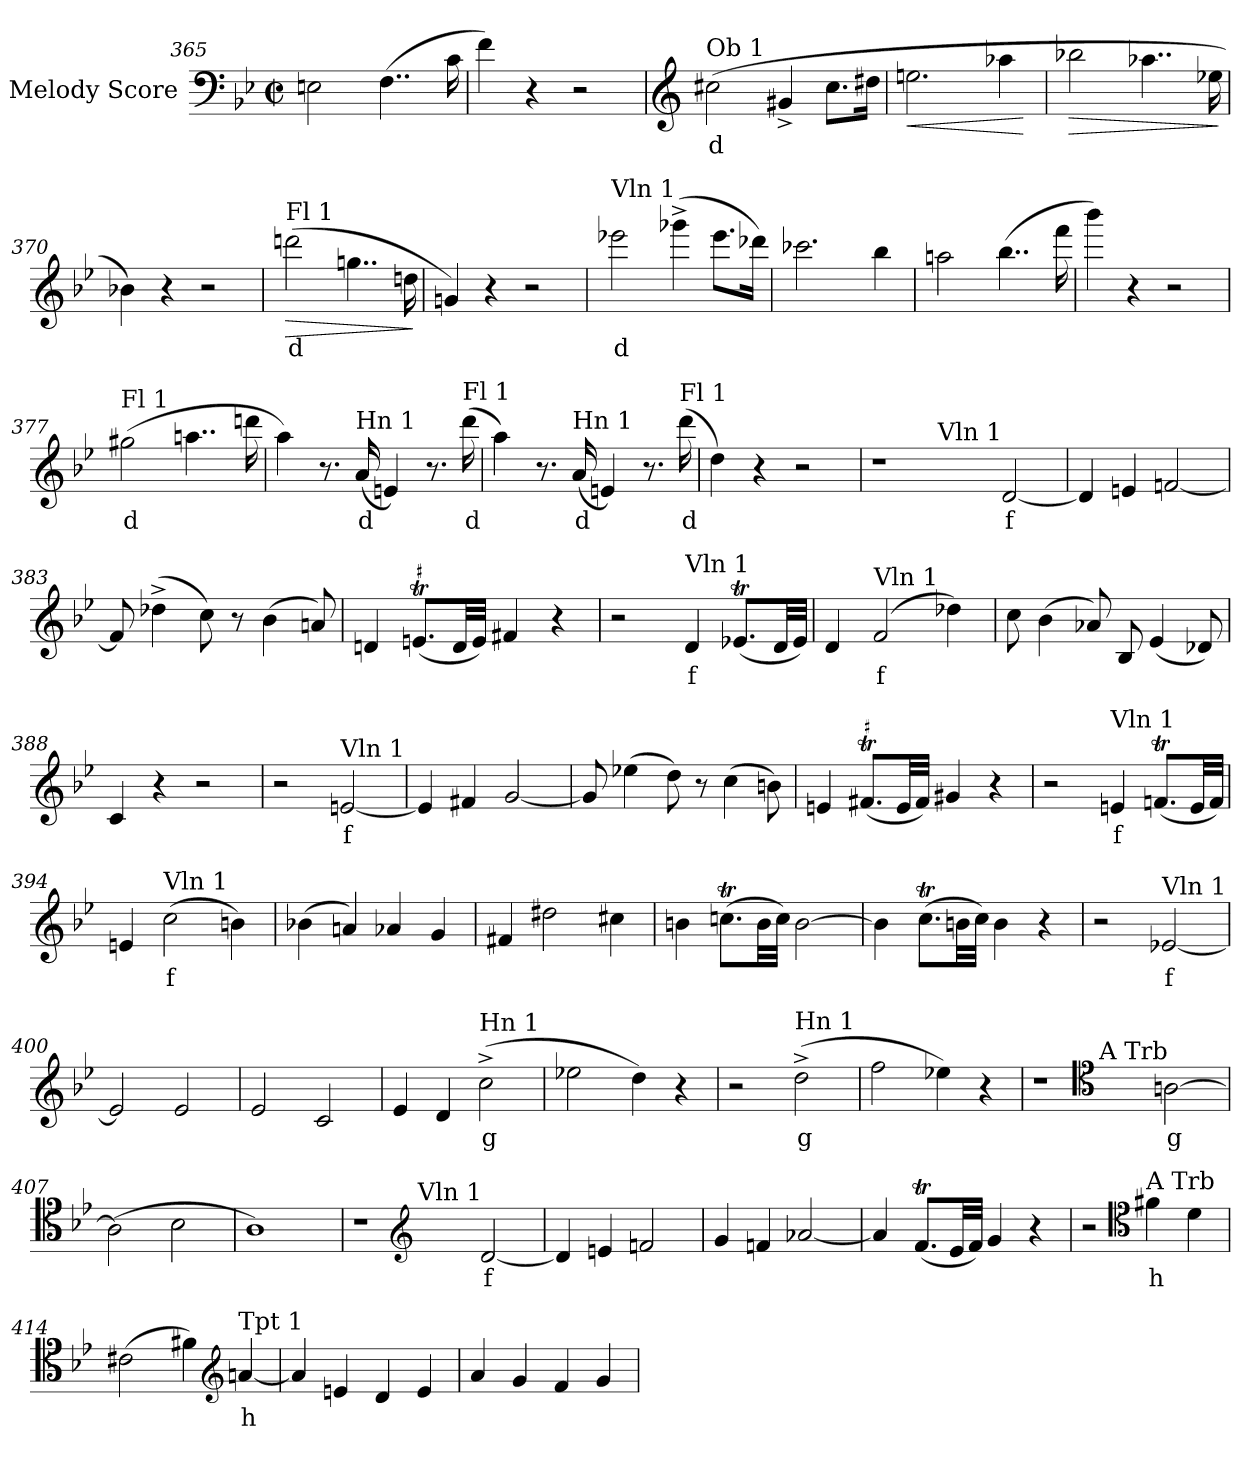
**kern	**text	**dynam
*part1	*part1	*part1
*staff1	*staff1	*staff1
*I"Melody Score	*	*
*clefF4	*	*
*k[b-e-]	*	*
*M2/2	*	*
*met(c|)	*	*
=365	=365	=365
2En\	.	.
(4..F\	.	.
16c\	.	.
=366	=366	=366
4f\)	.	.
4r	.	.
2r	.	.
=367	=367	=367
*clefG2	*	*
!LO:TX:a:t=Ob 1	!	!
!	!LO:LY:b:color=#FF0000	!
(2cc#X\	d	.
4g#X^/	.	.
8.cc#\L	.	.
16dd#X\Jk	.	.
=368	=368	=368
!	!	!LO:HP:b
2.een\	.	<
4aa-X\	.	.
.	.	[
=369	=369	=369
!	!	!LO:HP:b
2bb-X\	.	>
4..aa-X\	.	.
16ee-X\	.	.
.	.	]
=370	=370	=370
4b-X\)	.	.
4r	.	.
2r	.	.
=371	=371	=371
!LO:TX:a:t=Fl 1	!	!
!	!LO:LY:b:color=#FF0000	!LO:HP:b
(2dddn\	d	>
4..ggn\	.	.
16ddn\	.	.
.	.	]
=372	=372	=372
4gn/)	.	.
4r	.	.
2r	.	.
=373	=373	=373
!LO:TX:a:t=Vln 1	!	!
!	!LO:LY:b:color=#FF0000	!
2eee-X\	d	.
(4ggg-X^\	.	.
8.eee-\L	.	.
16ddd-X\Jk)	.	.
=374	=374	=374
2.ccc-X\	.	.
4bb-\	.	.
=375	=375	=375
2aan\	.	.
(4..bb-\	.	.
16fff\	.	.
=376	=376	=376
4bbb-\)	.	.
4r	.	.
2r	.	.
=377	=377	=377
!LO:TX:a:t=Fl 1	!	!
!	!LO:LY:b:color=#FF0000	!
(2gg#X\	d	.
4..aan\	.	.
16dddn\	.	.
=378	=378	=378
4aa\)	.	.
8.r	.	.
!LO:TX:a:t=Hn 1	!	!
!	!LO:LY:b:color=#FF0000	!
(16a/	d	.
4e/)	.	.
8.r	.	.
!LO:TX:a:t=Fl 1	!	!
!	!LO:LY:b:color=#FF0000	!
(16ddd\	d	.
=379	=379	=379
4aa\)	.	.
8.r	.	.
!LO:TX:a:t=Hn 1	!	!
!	!LO:LY:b:color=#FF0000	!
(16a/	d	.
4e/)	.	.
8.r	.	.
!LO:TX:a:t=Fl 1	!	!
!	!LO:LY:b:color=#FF0000	!
(16ddd\	d	.
=380	=380	=380
4dd\)	.	.
4r	.	.
2r	.	.
=381	=381	=381
*^	*	*
1r	2ryy	.	.
!	!LO:TX:a:t=Vln 1	!	!
.	1ryy	.	.
!	!	!LO:LY:b:color=#FF0000	!
[2d/	.	f	.
*v	*v	*	*
=382	=382	=382
4d/]	.	.
4en/	.	.
[2fn/	.	.
=383	=383	=383
8f/]	.	.
(4dd-X^\	.	.
8cc\)	.	.
8r	.	.
(4b-\	.	.
8an/)	.	.
=384	=384	=384
4dn/	.	.
!LO:TR:acc=#	!	!
(8.enT/L	.	.
32d/LL	.	.
32e/JJJ)	.	.
4f#X/	.	.
4r	.	.
=385	=385	=385
2r	.	.
!LO:TX:a:t=Vln 1	!	!
!	!LO:LY:b:color=#FF0000	!
4d/	f	.
(8.e-XT/L	.	.
32d/LL	.	.
32e-/JJJ)	.	.
=386	=386	=386
4d/	.	.
!LO:TX:a:t=Vln 1	!	!
!	!LO:LY:b:color=#FF0000	!
(2f/	f	.
4dd-X\)	.	.
=387	=387	=387
8cc\	.	.
(4b-\	.	.
8a-X/)	.	.
8B-/	.	.
(4e-/	.	.
8d-X/)	.	.
=388	=388	=388
4c/	.	.
4r	.	.
2r	.	.
=389	=389	=389
2r	.	.
!LO:TX:a:t=Vln 1	!	!
!	!LO:LY:b:color=#FF0000	!
[2en/	f	.
=390	=390	=390
4en/]	.	.
4f#X/	.	.
[2g/	.	.
=391	=391	=391
8g/]	.	.
(4ee-X\	.	.
8dd\)	.	.
8r	.	.
(4cc\	.	.
8bn\)	.	.
=392	=392	=392
4en/	.	.
!LO:TR:acc=#	!	!
(8.f#XT/L	.	.
32e/LL	.	.
32f#/JJJ)	.	.
4g#X/	.	.
4r	.	.
=393	=393	=393
2r	.	.
!LO:TX:a:t=Vln 1	!	!
!	!LO:LY:b:color=#FF0000	!
4en/	f	.
(8.fnT/L	.	.
32e/LL	.	.
32f/JJJ)	.	.
=394	=394	=394
4en/	.	.
!LO:TX:a:t=Vln 1	!	!
!	!LO:LY:b:color=#FF0000	!
(2cc\	f	.
4bn\)	.	.
=395	=395	=395
(4b-X\	.	.
4an/)	.	.
4a-X/	.	.
4g/	.	.
=396	=396	=396
4f#X/	.	.
2dd#X\	.	.
4cc#X\	.	.
=397	=397	=397
4bn\	.	.
(8.ccnT\L	.	.
32b\LL	.	.
32cc\JJJ)	.	.
[2b\	.	.
=398	=398	=398
4bn\]	.	.
(8.ccT\L	.	.
32b\LL	.	.
32cc\JJJ)	.	.
4b\	.	.
4r	.	.
=399	=399	=399
2r	.	.
!LO:TX:a:t=Vln 1	!	!
!	!LO:LY:b:color=#FF0000	!
[2e-X/	f	.
=400	=400	=400
2e-/]	.	.
2e-/	.	.
=401	=401	=401
2e-/	.	.
2c/	.	.
=402	=402	=402
4e-/	.	.
4d/	.	.
!LO:TX:a:t=Hn 1	!	!
!	!LO:LY:b:color=#FF0000	!
(2cc^>\	g	.
=403	=403	=403
2ee-X\	.	.
4dd\)	.	.
4r	.	.
=404	=404	=404
2r	.	.
!LO:TX:a:t=Hn 1	!	!
!	!LO:LY:b:color=#FF0000	!
(2dd^>\	g	.
=405	=405	=405
2ff\	.	.
4ee-X\)	.	.
4r	.	.
=406	=406	=406
*^	*	*
1r	2ryy	.	.
*clefC4	*	*	*
!	!LO:TX:a:t=A Trb	!	!
.	1ryy	.	.
!	!	!LO:LY:b:color=#FF0000	!
[2An\	.	g	.
*v	*v	*	*
=407	=407	=407
(2A\]	.	.
2B-\	.	.
=408	=408	=408
1A)	.	.
=409	=409	=409
*^	*	*
1r	2ryy	.	.
*clefG2	*	*	*
!	!LO:TX:a:t=Vln 1	!	!
.	1ryy	.	.
!	!	!LO:LY:b:color=#FF0000	!
[2d/	.	f	.
*v	*v	*	*
=410	=410	=410
4d/]	.	.
4en/	.	.
2fn/	.	.
=411	=411	=411
4g/	.	.
4fn/	.	.
[2a-X/	.	.
=412	=412	=412
4a-/]	.	.
(8.fT/L	.	.
32e-/LL	.	.
32f/JJJ)	.	.
4g/	.	.
4r	.	.
=413	=413	=413
2r	.	.
*clefC4	*	*
!LO:TX:a:t=A Trb	!	!
!	!LO:LY:b:color=#FF0000	!
4f#X\	h	.
4d\	.	.
=414	=414	=414
(2c#X\	.	.
4f#X\)	.	.
*clefG2	*	*
!LO:TX:a:t=Tpt 1	!	!
!	!LO:LY:b:color=#FF0000	!
[4an/	h	.
=415	=415	=415
4a/]	.	.
4en/	.	.
4d/	.	.
4e/	.	.
=416	=416	=416
4a/	.	.
4g/	.	.
4f/	.	.
4g/	.	.
=	=	=
*-	*-	*-
